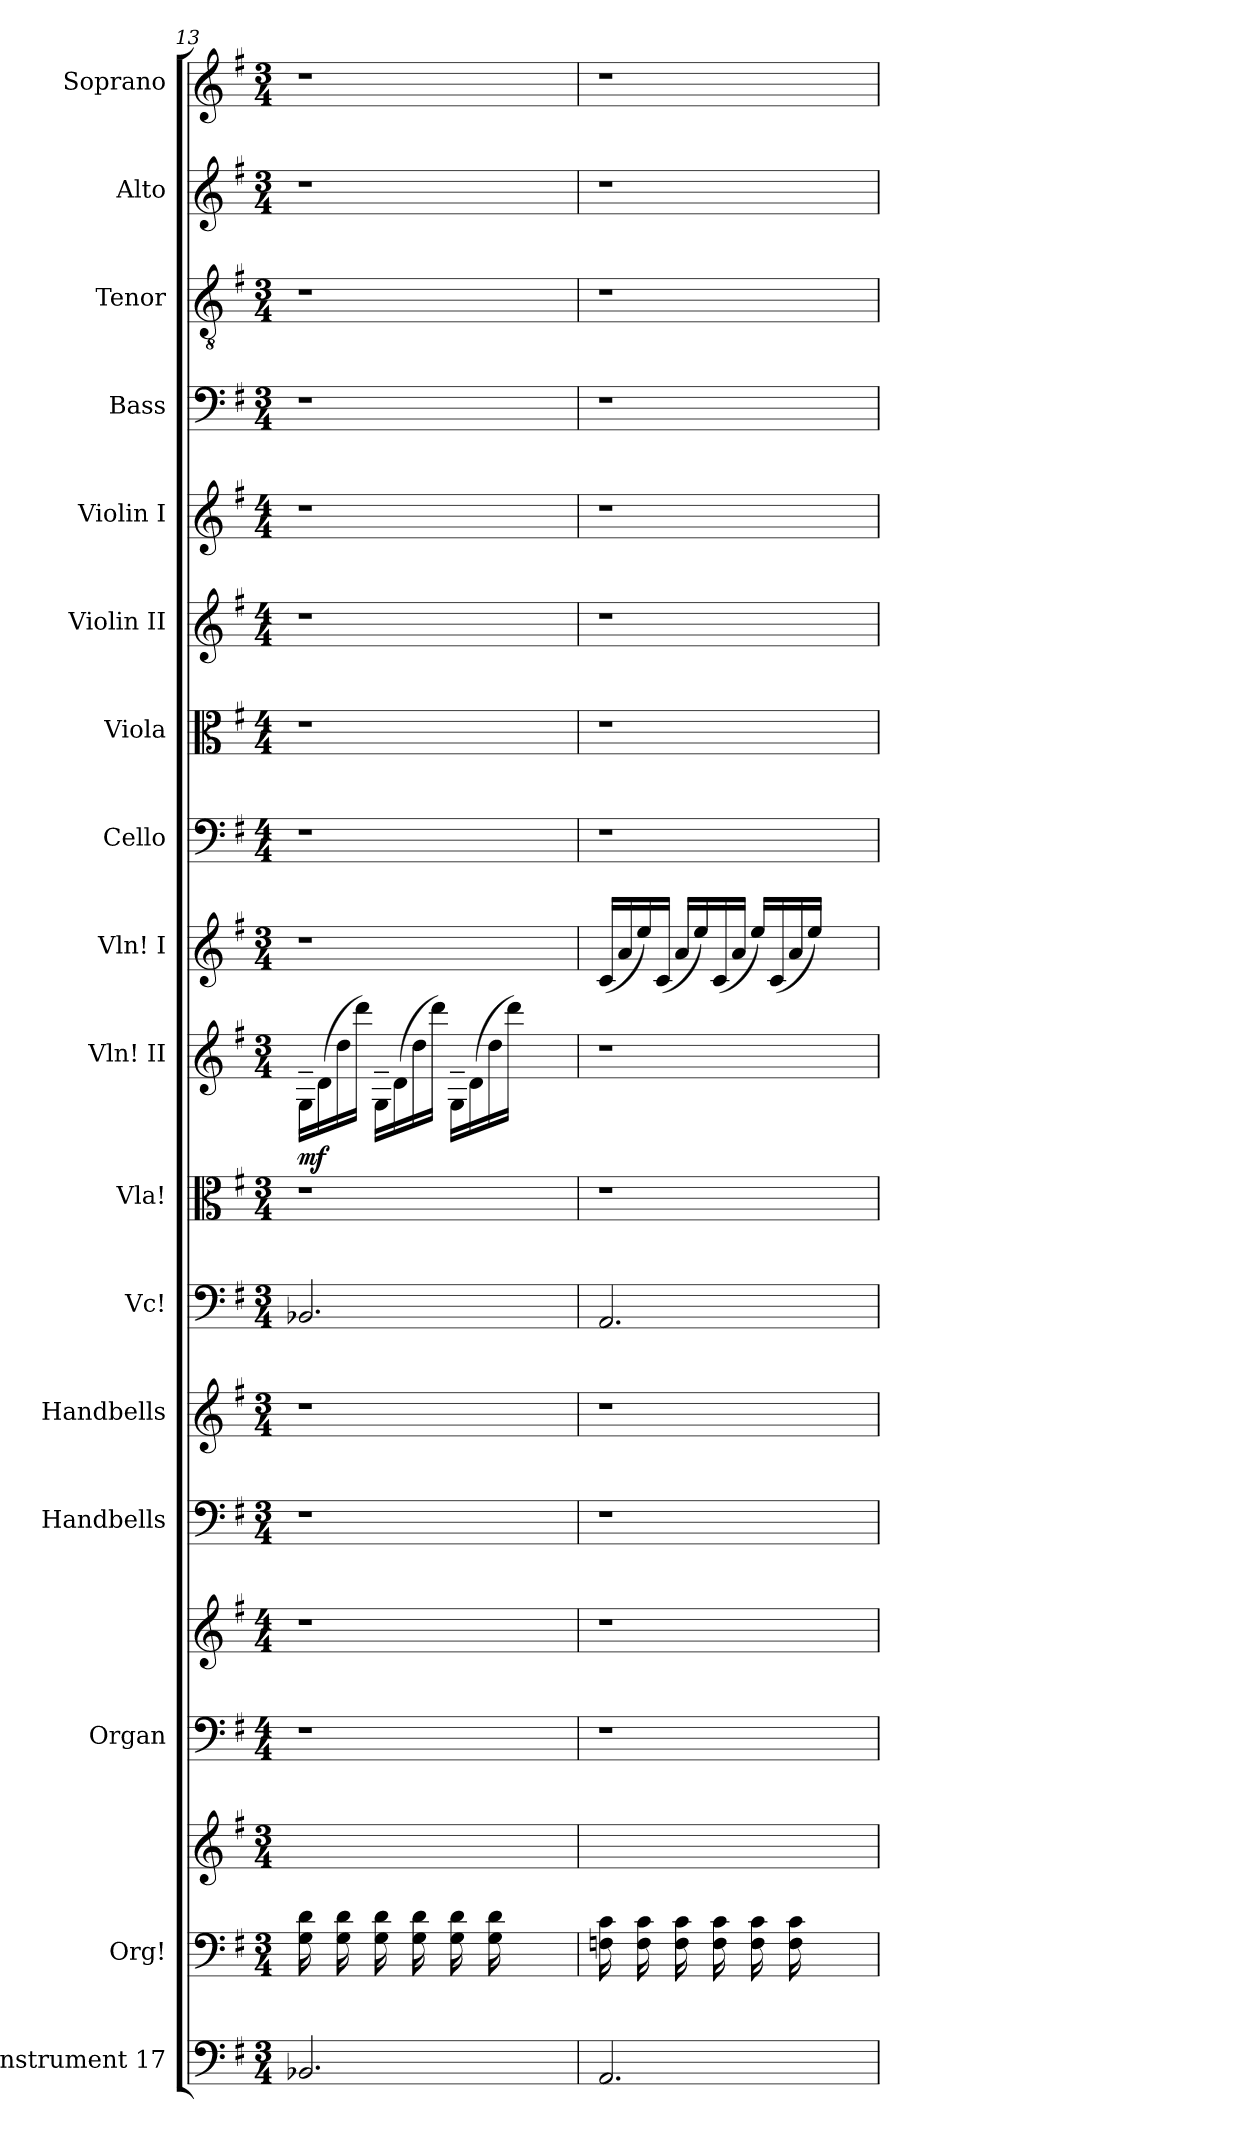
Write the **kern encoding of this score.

**kern	**kern	**kern	**kern	**kern	**kern	**kern	**kern	**kern	**kern	**dynam	**kern	**kern	**kern	**kern	**kern	**kern	**kern	**kern	**kern
*part17	*part16	*part16	*part15	*part15	*part14	*part13	*part12	*part11	*part10	*part10	*part9	*part8	*part7	*part6	*part5	*part4	*part3	*part2	*part1
*staff19	*staff18	*staff17	*staff16	*staff15	*staff14	*staff13	*staff12	*staff11	*staff10	*staff10	*staff9	*staff8	*staff7	*staff6	*staff5	*staff4	*staff3	*staff2	*staff1
*I"Instrument 17	*I"Org!	*	*I"Organ	*	*I"Handbells	*I"Handbells	*I"Vc!	*I"Vla!	*I"Vln! II	*	*I"Vln! I	*I"Cello	*I"Viola	*I"Violin II	*I"Violin I	*I"Bass	*I"Tenor	*I"Alto	*I"Soprano
*	*	*	*	*	*	*	*I'Vc!	*I'Vla!	*I'Vln! II	*	*I'Vln! I	*	*I'Vla	*I'Vln	*I'Vln	*I'B	*I'T	*I'A	*I'S
*clefF4	*clefF4	*clefG2	*clefF4	*clefG2	*clefF4	*clefG2	*clefF4	*clefC3	*clefG2	*	*clefG2	*clefF4	*clefC3	*clefG2	*clefG2	*clefF4	*clefGv2	*clefG2	*clefG2
*k[f#]	*k[f#]	*k[f#]	*k[f#]	*k[f#]	*k[f#]	*k[f#]	*k[f#]	*k[f#]	*k[f#]	*	*k[f#]	*k[f#]	*k[f#]	*k[f#]	*k[f#]	*k[f#]	*k[f#]	*k[f#]	*k[f#]
*G:	*G:	*G:	*G:	*G:	*G:	*G:	*G:	*G:	*G:	*	*G:	*G:	*G:	*G:	*G:	*G:	*G:	*G:	*G:
*M3/4	*M3/4	*M3/4	*M4/4	*M4/4	*M3/4	*M3/4	*M3/4	*M3/4	*M3/4	*	*M3/4	*M4/4	*M4/4	*M4/4	*M4/4	*M3/4	*M3/4	*M3/4	*M3/4
=13	=13	=13	=13	=13	=13	=13	=13	=13	=13	=13	=13	=13	=13	=13	=13	=13	=13	=13	=13
!	!	!	!	!	!LO:N:vis=1	!LO:N:vis=1	!	!LO:N:vis=1	!	!LO:DY:b	!LO:N:vis=1	!	!	!	!	!LO:N:vis=1	!LO:N:vis=1	!LO:N:vis=1	!LO:N:vis=1
2.BB-X/	16G\ 16d\L	16ryy	1r	1r	2.r	2.r	2.BB-X/	2.r	16G~>\L	mf	2.r	1r	1r	1r	1r	2.r	2.r	2.r	2.r
.	16ryy	16g\ 16dd\	.	.	.	.	.	.	(>16d\	.	.	.	.	.	.	.	.	.	.
.	16G\ 16d\	16ryy	.	.	.	.	.	.	16dd\	.	.	.	.	.	.	.	.	.	.
.	16ryy	16dd\ 16g\J	.	.	.	.	.	.	16ddd\J)	.	.	.	.	.	.	.	.	.	.
.	16d\ 16G\L	16ryy	.	.	.	.	.	.	16G~>\L	.	.	.	.	.	.	.	.	.	.
.	16ryy	16dd\ 16g\	.	.	.	.	.	.	(>16d\	.	.	.	.	.	.	.	.	.	.
.	16G\ 16d\	16ryy	.	.	.	.	.	.	16dd\	.	.	.	.	.	.	.	.	.	.
.	16ryy	16dd\ 16g\J	.	.	.	.	.	.	16ddd\J)	.	.	.	.	.	.	.	.	.	.
.	16G\ 16d\L	16ryy	.	.	.	.	.	.	16G~>\L	.	.	.	.	.	.	.	.	.	.
.	16ryy	16g\ 16dd\	.	.	.	.	.	.	(>16d\	.	.	.	.	.	.	.	.	.	.
.	16d\ 16G\	16ryy	.	.	.	.	.	.	16dd\	.	.	.	.	.	.	.	.	.	.
.	4ryy	16g\ 16dd\J	.	.	.	.	.	.	16ddd\J)	.	.	.	.	.	.	.	.	.	.
4ryy	.	4ryy	.	.	4ryy	4ryy	4ryy	4ryy	4ryy	.	4ryy	.	.	.	.	4ryy	4ryy	4ryy	4ryy
.	16ryy	.	.	.	.	.	.	.	.	.	.	.	.	.	.	.	.	.	.
=14	=14	=14	=14	=14	=14	=14	=14	=14	=14	=14	=14	=14	=14	=14	=14	=14	=14	=14	=14
!	!	!	!	!	!LO:N:vis=1	!LO:N:vis=1	!	!LO:N:vis=1	!LO:N:vis=1	!	!	!	!	!	!	!LO:N:vis=1	!LO:N:vis=1	!LO:N:vis=1	!LO:N:vis=1
2.AA/	16Fn\ 16c\L	16ryy	1r	1r	2.r	2.r	2.AA/	2.r	2.r	.	(<16c/L	1r	1r	1r	1r	2.r	2.r	2.r	2.r
.	16ryy	16a\ 16ee\	.	.	.	.	.	.	.	.	16a/	.	.	.	.	.	.	.	.
.	16F\ 16c\	16ryy	.	.	.	.	.	.	.	.	16ee/)	.	.	.	.	.	.	.	.
.	16ryy	16ee\ 16a\J	.	.	.	.	.	.	.	.	(<16c/J	.	.	.	.	.	.	.	.
.	16c\ 16F\L	16ryy	.	.	.	.	.	.	.	.	16a/L	.	.	.	.	.	.	.	.
.	16ryy	16ee\ 16a\	.	.	.	.	.	.	.	.	16ee/)	.	.	.	.	.	.	.	.
.	16F\ 16c\	16ryy	.	.	.	.	.	.	.	.	(<16c/	.	.	.	.	.	.	.	.
.	16ryy	16ee\ 16a\J	.	.	.	.	.	.	.	.	16a/J	.	.	.	.	.	.	.	.
.	16F\ 16c\L	16ryy	.	.	.	.	.	.	.	.	16ee/L)	.	.	.	.	.	.	.	.
.	16ryy	16a\ 16ee\	.	.	.	.	.	.	.	.	(<16c/	.	.	.	.	.	.	.	.
.	16c\ 16F\	16ryy	.	.	.	.	.	.	.	.	16a/	.	.	.	.	.	.	.	.
.	4ryy	16a\ 16ee\J	.	.	.	.	.	.	.	.	16ee/J)	.	.	.	.	.	.	.	.
4ryy	.	4ryy	.	.	4ryy	4ryy	4ryy	4ryy	4ryy	.	4ryy	.	.	.	.	4ryy	4ryy	4ryy	4ryy
.	16ryy	.	.	.	.	.	.	.	.	.	.	.	.	.	.	.	.	.	.
=	=	=	=	=	=	=	=	=	=	=	=	=	=	=	=	=	=	=	=
*-	*-	*-	*-	*-	*-	*-	*-	*-	*-	*-	*-	*-	*-	*-	*-	*-	*-	*-	*-
